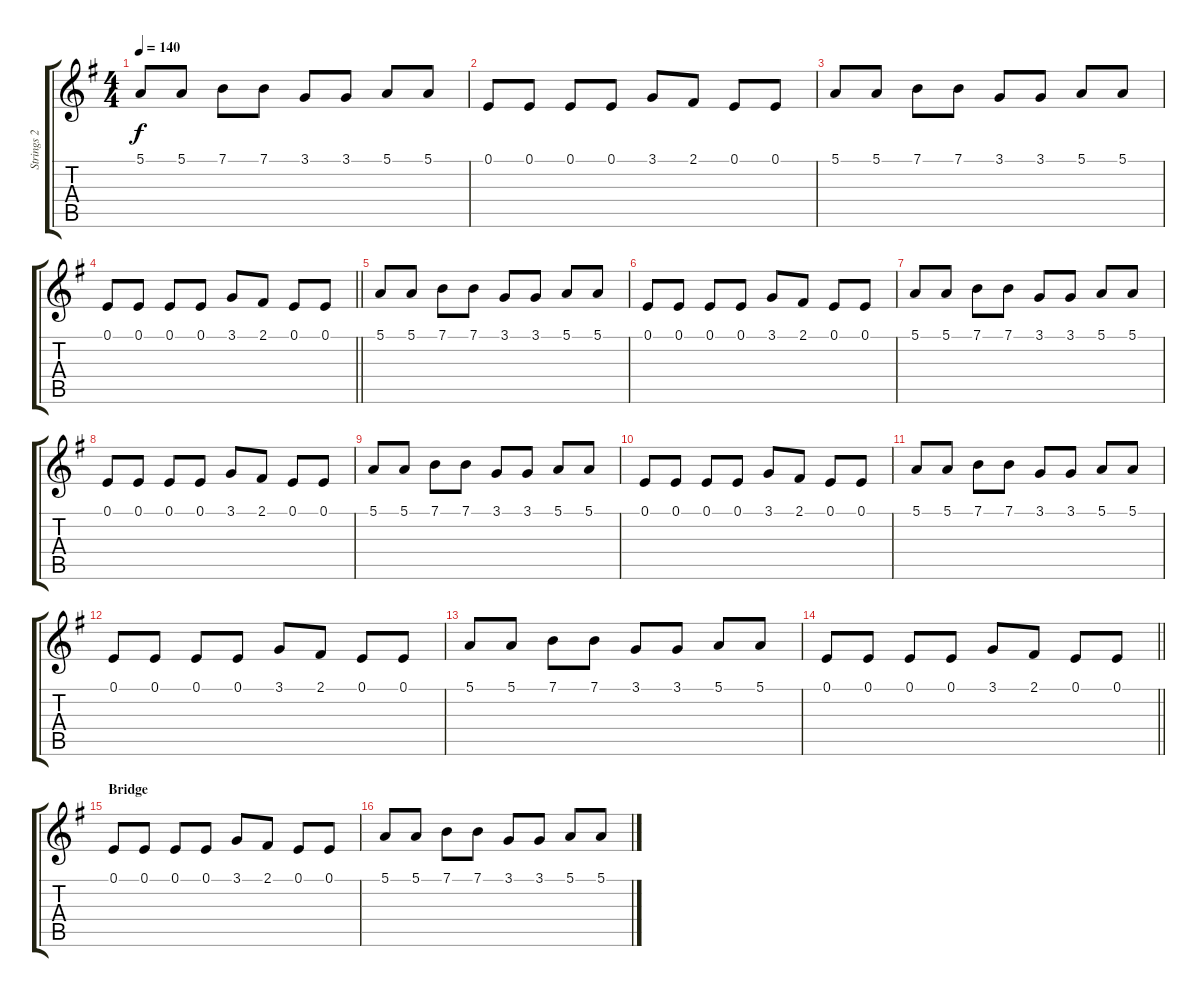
\track ("Strings 2" "Strings 2") {instrument synthstrings1}
\staff {score tabs}
\tuning (E4 B3 G3 D3 A2 E2) {hide}
\ts (4 4)
\tempo 140
\clef g2
\ks g
5.1.8{dy f} 5.1.8 7.1.8 7.1.8 3.1.8 3.1.8 5.1.8 5.1.8 |
0.1.8 0.1.8 0.1.8 0.1.8 3.1.8 2.1.8 0.1.8 0.1.8 |
5.1.8 5.1.8 7.1.8 7.1.8 3.1.8 3.1.8 5.1.8 5.1.8 |
\barLineRight lightlight
0.1.8 0.1.8 0.1.8 0.1.8 3.1.8 2.1.8 0.1.8 0.1.8 |
5.1.8 5.1.8 7.1.8 7.1.8 3.1.8 3.1.8 5.1.8 5.1.8 |
0.1.8 0.1.8 0.1.8 0.1.8 3.1.8 2.1.8 0.1.8 0.1.8 |
5.1.8 5.1.8 7.1.8 7.1.8 3.1.8 3.1.8 5.1.8 5.1.8 |
0.1.8 0.1.8 0.1.8 0.1.8 3.1.8 2.1.8 0.1.8 0.1.8 |
5.1.8 5.1.8 7.1.8 7.1.8 3.1.8 3.1.8 5.1.8 5.1.8 |
0.1.8 0.1.8 0.1.8 0.1.8 3.1.8 2.1.8 0.1.8 0.1.8 |
5.1.8 5.1.8 7.1.8 7.1.8 3.1.8 3.1.8 5.1.8 5.1.8 |
0.1.8 0.1.8 0.1.8 0.1.8 3.1.8 2.1.8 0.1.8 0.1.8 |
5.1.8 5.1.8 7.1.8 7.1.8 3.1.8 3.1.8 5.1.8 5.1.8 |
\barLineRight lightlight
0.1.8 0.1.8 0.1.8 0.1.8 3.1.8 2.1.8 0.1.8 0.1.8 |
\section ("" "Bridge")
0.1.8 0.1.8 0.1.8 0.1.8 3.1.8 2.1.8 0.1.8 0.1.8 |
5.1.8 5.1.8 7.1.8 7.1.8 3.1.8 3.1.8 5.1.8 5.1.8
